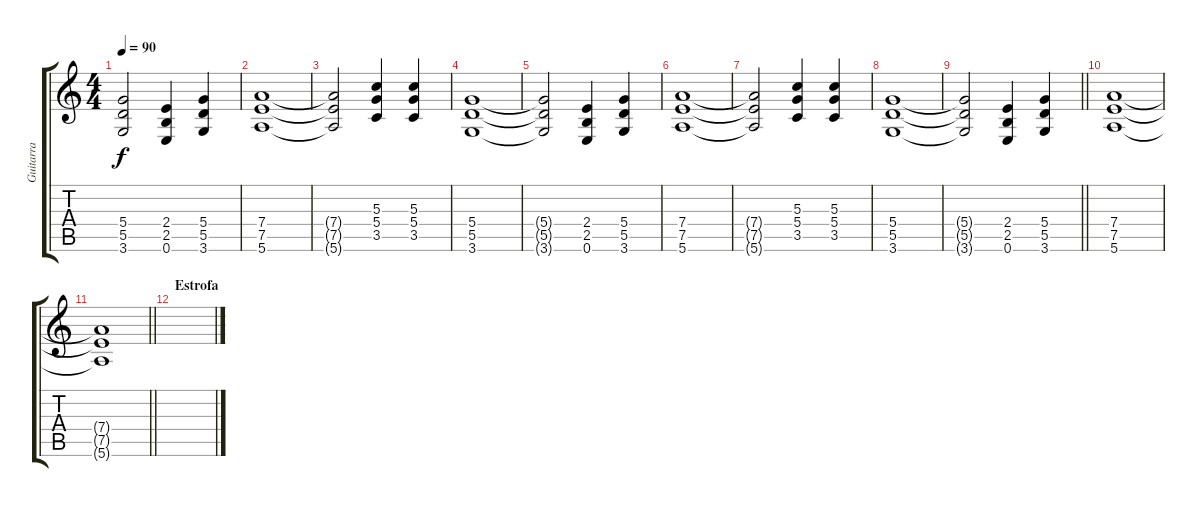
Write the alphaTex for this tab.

\track ("Guitarra" "Guitarra") {instrument distortionguitar}
\staff {score tabs}
\tuning (E4 B3 G3 D3 A2 E2) {hide}
\ts (4 4)
\tempo 90
\clef g2
\ks c
(5.4{t} 5.5{t} 3.6{t}).2{dy f} (2.4 2.5 0.6).4 (5.4 5.5 3.6).4 |
(7.4 7.5 5.6).1 |
(7.4{t} 7.5{t} 5.6{t}).2 (5.3 5.4 3.5).4 (5.3 5.4 3.5).4 |
(5.4 5.5 3.6).1 |
(5.4{t} 5.5{t} 3.6{t}).2 (2.4 2.5 0.6).4 (5.4 5.5 3.6).4 |
(7.4 7.5 5.6).1 |
(7.4{t} 7.5{t} 5.6{t}).2 (5.3 5.4 3.5).4 (5.3 5.4 3.5).4 |
(5.4 5.5 3.6).1 |
\barLineRight lightlight
(5.4{t} 5.5{t} 3.6{t}).2 (2.4 2.5 0.6).4 (5.4 5.5 3.6).4 |
(7.4 7.5 5.6).1 |
\barLineRight lightlight
(7.4{t} 7.5{t} 5.6{t}).1 |
\section ("" "Estrofa")
